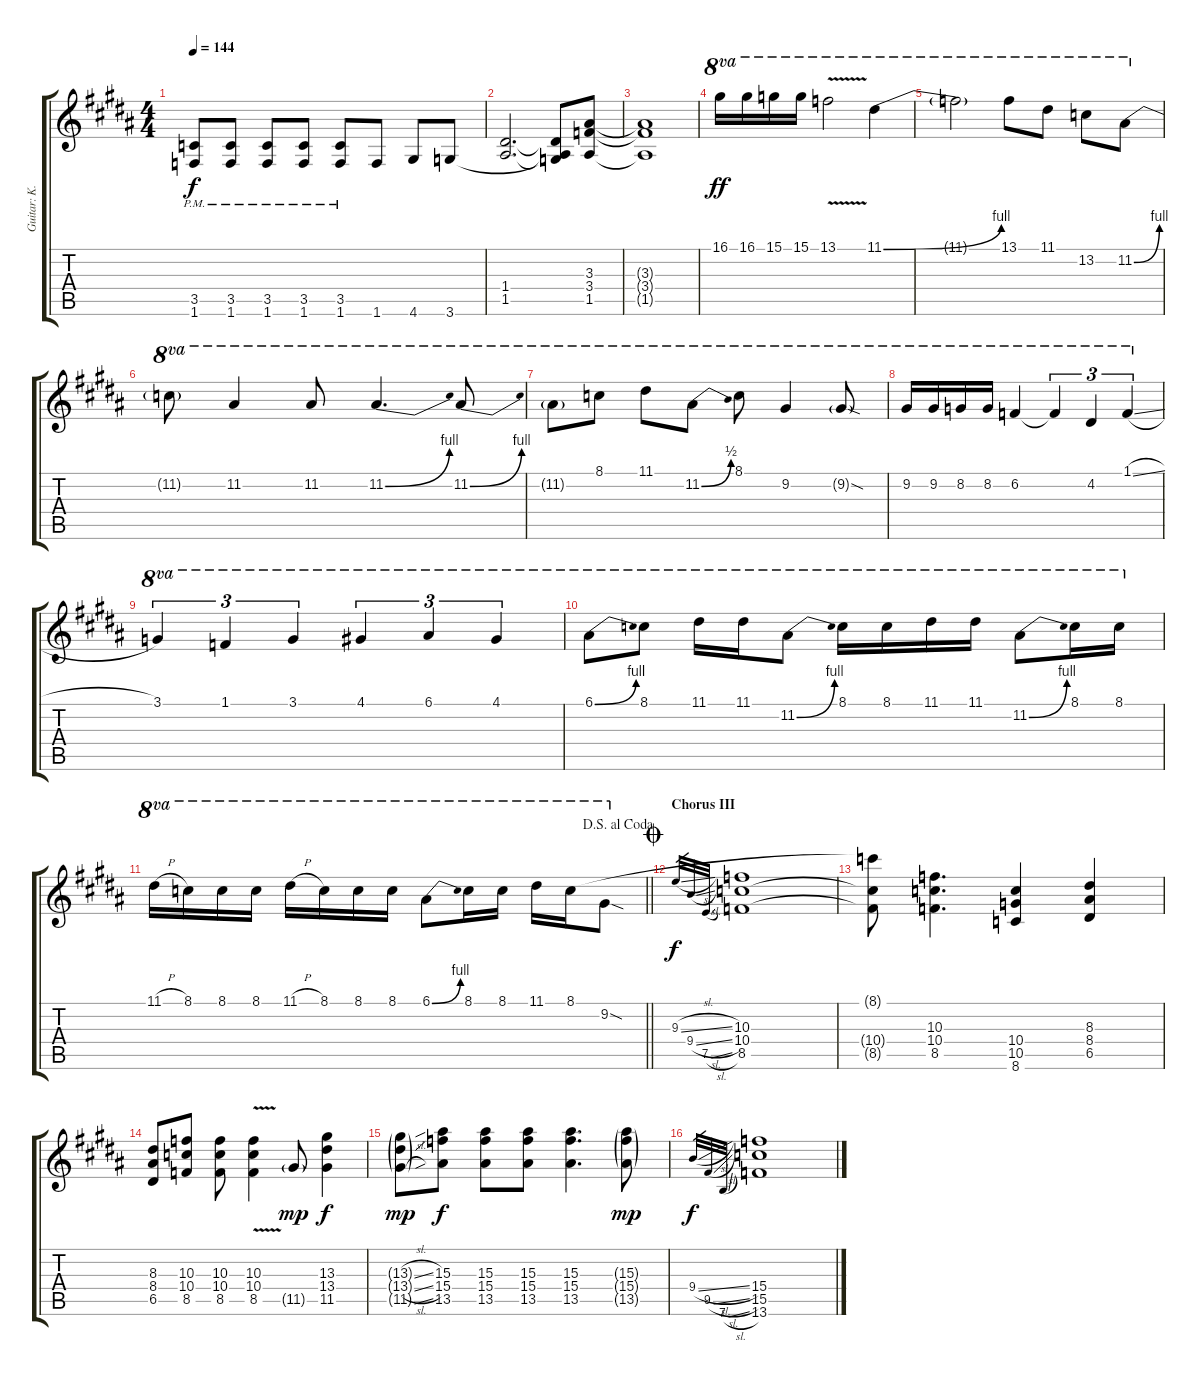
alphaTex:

\track ("Guitar: K.K." "Guitar: K.") {instrument overdrivenguitar}
\staff {score tabs}
\tuning (E4 B3 G3 D3 A2 E2) {hide}
\ts (4 4)
\tempo 144
\clef g2
\ks b
(3.5{pm} 1.6{pm}).8{dy f} (3.5{pm} 1.6{pm}).8 (3.5{pm} 1.6{pm}).8 (3.5{pm} 1.6{pm}).8 (3.5{pm} 1.6{pm}).8 1.6.8 4.6.8 3.6.8 |
(1.4 1.5).2{d} (1.4{t} 1.5{t} 3.6{t}).8 (3.3 3.4 1.5).8 |
(3.3{t} 3.4{t} 1.5{t}).1 |
16.1.16{ot 8va dy ff balance 8} 16.1.16{ot 8va} 15.1.16{ot 8va} 15.1.16{ot 8va} 13.1{v}.2{ot 8va} 11.1{be (bend 0 0 60 4)}.4{ot 8va} |
11.1{t}.2{ot 8va} 13.1.8{ot 8va} 11.1.8{ot 8va} 13.2.8{ot 8va} 11.2{be (bend 0 0 60 4)}.8{ot 8va} |
11.2{t}.8{ot 8va} 11.2.4{ot 8va} 11.2.8{ot 8va} 11.2{be (bend 0 0 60 4)}.4{d ot 8va} 11.2{be (bend 0 0 60 4)}.8{ot 8va} |
11.2{g}.8{ot 8va} 8.1.8{ot 8va} 11.1.8{ot 8va} 11.2{be (bend 0 0 60 2)}.8{ot 8va} 8.1.8{ot 8va} 9.2.4{ot 8va} 9.2{sod g}.8{ot 8va} |
9.2.16{ot 8va} 9.2.16{ot 8va} 8.2.16{ot 8va} 8.2.16{ot 8va} 6.2.4{ot 8va} 6.2{t}.4{tu (3 2) ot 8va} 4.2.4{tu (3 2) ot 8va} 1.1{sl}.4{tu (3 2) ot 8va} |
3.1.4{tu (3 2) ot 8va} 1.1.4{tu (3 2) ot 8va} 3.1.4{tu (3 2) ot 8va} 4.1.4{tu (3 2) ot 8va} 6.1.4{tu (3 2) ot 8va} 4.1.4{tu (3 2) ot 8va} |
6.1{be (bend 0 0 60 4)}.8{ot 8va} 8.1.8{ot 8va} 11.1.16{ot 8va} 11.1.16{ot 8va} 11.2{be (bend 0 0 60 4)}.8{ot 8va} 8.1.16{ot 8va} 8.1.16{ot 8va} 11.1.16{ot 8va} 11.1.16{ot 8va} 11.2{be (bend 0 0 60 4)}.8{ot 8va} 8.1.16{ot 8va} 8.1.16{ot 8va} |
\jump dalsegnoalcoda
\barLineRight lightlight
11.1{h}.16{ot 8va} 8.1.16{ot 8va} 8.1.16{ot 8va} 8.1.16{ot 8va} 11.1{h}.16{ot 8va} 8.1.16{ot 8va} 8.1.16{ot 8va} 8.1.16{ot 8va} 6.1{be (bend 0 0 60 4)}.8{ot 8va} 8.1.16{ot 8va} 8.1.16{ot 8va} 11.1.16{ot 8va} 8.1.16{ot 8va} 9.2{sod}.8{ot 8va} |
\section ("" "Chorus III")
\jump coda
9.3{sl}.32{gr dy f} 9.4{sl}.32{gr} 7.5{sl}.32{gr} (10.3 10.4 8.5).1{balance 12 instrument overdrivenguitar} |
(8.1{t} 10.4{t} 8.5{t}).8 (10.3 10.4 8.5).4{d} (10.4 10.5 8.6).4 (8.3 8.4 6.5).4 |
(8.3 8.4 6.5).8 (10.3 10.4 8.5).8 (10.3 10.4 8.5).8 (10.3{v} 10.4{v} 8.5{v}).4 11.5{g}.8{dy mp} (13.3 13.4 11.5).4{dy f} |
(13.3{sl g} 13.4{sl g} 11.5{sl g}).8{dy mp} (15.3 15.4 13.5).8{dy f} (15.3 15.4 13.5).8 (15.3 15.4 13.5).8 (15.3 15.4 13.5).4{d} (15.3{g} 15.4{g} 13.5{g}).8{dy mp} |
9.4{sl}.32{gr dy f} 9.5{sl}.32{gr} 7.6{sl}.32{gr} (15.4 15.5 13.6).1
